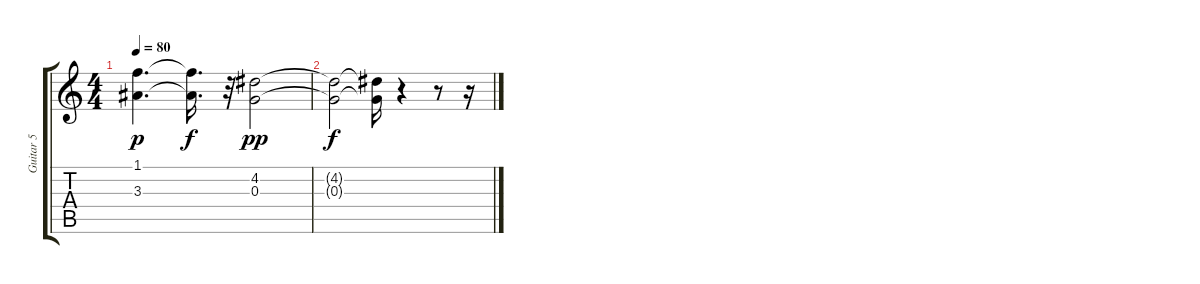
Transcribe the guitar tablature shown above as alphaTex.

\track ("Guitar 5" "Guitar 5") {instrument electricguitarjazz}
\staff {score tabs}
\tuning (E4 B3 G3 D3 A2 E2) {hide}
\ts (4 4)
\tempo 80
\clef g2
\ks c
(1.1 3.3).4{d dy p} (1.1{t} 3.3{t}).16{d dy f} r.32 (4.2 0.3).2{dy pp} |
(4.2{t} 0.3{t}).2{dy f} (4.2{t} 0.3{t}).16 r.4 r.8 r.16
